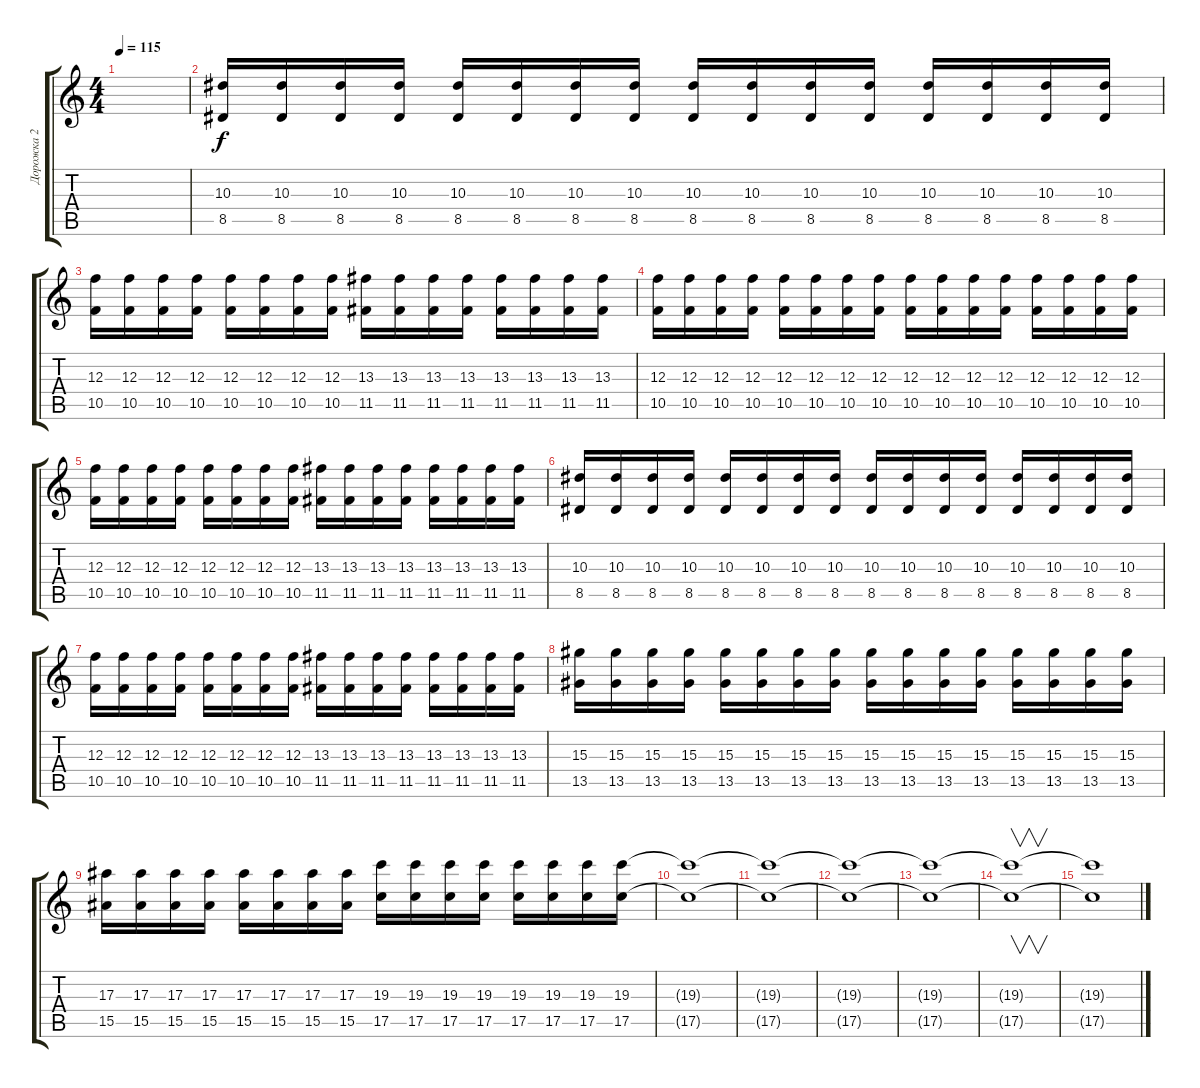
\track ("Дорожка 2" "Дорожка 2") {instrument distortionguitar}
\staff {score tabs}
\tuning (D4 G3 F3 C3 G2 C2) {hide}
\ts (4 4)
\tempo 115
\clef g2
\ks c
|
(10.3 8.5).16 (10.3 8.5).16 (10.3 8.5).16 (10.3 8.5).16 (10.3 8.5).16 (10.3 8.5).16 (10.3 8.5).16 (10.3 8.5).16 (10.3 8.5).16 (10.3 8.5).16 (10.3 8.5).16 (10.3 8.5).16 (10.3 8.5).16 (10.3 8.5).16 (10.3 8.5).16 (10.3 8.5).16 |
(12.3 10.5).16 (12.3 10.5).16 (12.3 10.5).16 (12.3 10.5).16 (12.3 10.5).16 (12.3 10.5).16 (12.3 10.5).16 (12.3 10.5).16 (13.3 11.5).16 (13.3 11.5).16 (13.3 11.5).16 (13.3 11.5).16 (13.3 11.5).16 (13.3 11.5).16 (13.3 11.5).16 (13.3 11.5).16 |
(12.3 10.5).16 (12.3 10.5).16 (12.3 10.5).16 (12.3 10.5).16 (12.3 10.5).16 (12.3 10.5).16 (12.3 10.5).16 (12.3 10.5).16 (12.3 10.5).16 (12.3 10.5).16 (12.3 10.5).16 (12.3 10.5).16 (12.3 10.5).16 (12.3 10.5).16 (12.3 10.5).16 (12.3 10.5).16 |
(12.3 10.5).16 (12.3 10.5).16 (12.3 10.5).16 (12.3 10.5).16 (12.3 10.5).16 (12.3 10.5).16 (12.3 10.5).16 (12.3 10.5).16 (13.3 11.5).16 (13.3 11.5).16 (13.3 11.5).16 (13.3 11.5).16 (13.3 11.5).16 (13.3 11.5).16 (13.3 11.5).16 (13.3 11.5).16 |
(10.3 8.5).16 (10.3 8.5).16 (10.3 8.5).16 (10.3 8.5).16 (10.3 8.5).16 (10.3 8.5).16 (10.3 8.5).16 (10.3 8.5).16 (10.3 8.5).16 (10.3 8.5).16 (10.3 8.5).16 (10.3 8.5).16 (10.3 8.5).16 (10.3 8.5).16 (10.3 8.5).16 (10.3 8.5).16 |
(12.3 10.5).16 (12.3 10.5).16 (12.3 10.5).16 (12.3 10.5).16 (12.3 10.5).16 (12.3 10.5).16 (12.3 10.5).16 (12.3 10.5).16 (13.3 11.5).16 (13.3 11.5).16 (13.3 11.5).16 (13.3 11.5).16 (13.3 11.5).16 (13.3 11.5).16 (13.3 11.5).16 (13.3 11.5).16 |
(15.3 13.5).16 (15.3 13.5).16 (15.3 13.5).16 (15.3 13.5).16 (15.3 13.5).16 (15.3 13.5).16 (15.3 13.5).16 (15.3 13.5).16 (15.3 13.5).16 (15.3 13.5).16 (15.3 13.5).16 (15.3 13.5).16 (15.3 13.5).16 (15.3 13.5).16 (15.3 13.5).16 (15.3 13.5).16 |
(17.3 15.5).16 (17.3 15.5).16 (17.3 15.5).16 (17.3 15.5).16 (17.3 15.5).16 (17.3 15.5).16 (17.3 15.5).16 (17.3 15.5).16 (19.3 17.5).16 (19.3 17.5).16 (19.3 17.5).16 (19.3 17.5).16 (19.3 17.5).16 (19.3 17.5).16 (19.3 17.5).16 (19.3 17.5).16 |
(19.3{t} 17.5{t}).1 |
(19.3{t} 17.5{t}).1 |
(19.3{t} 17.5{t}).1 |
(19.3{t} 17.5{t}).1 |
(19.3{t} 17.5{t}).1{v} |
(19.3{t} 17.5{t}).1
